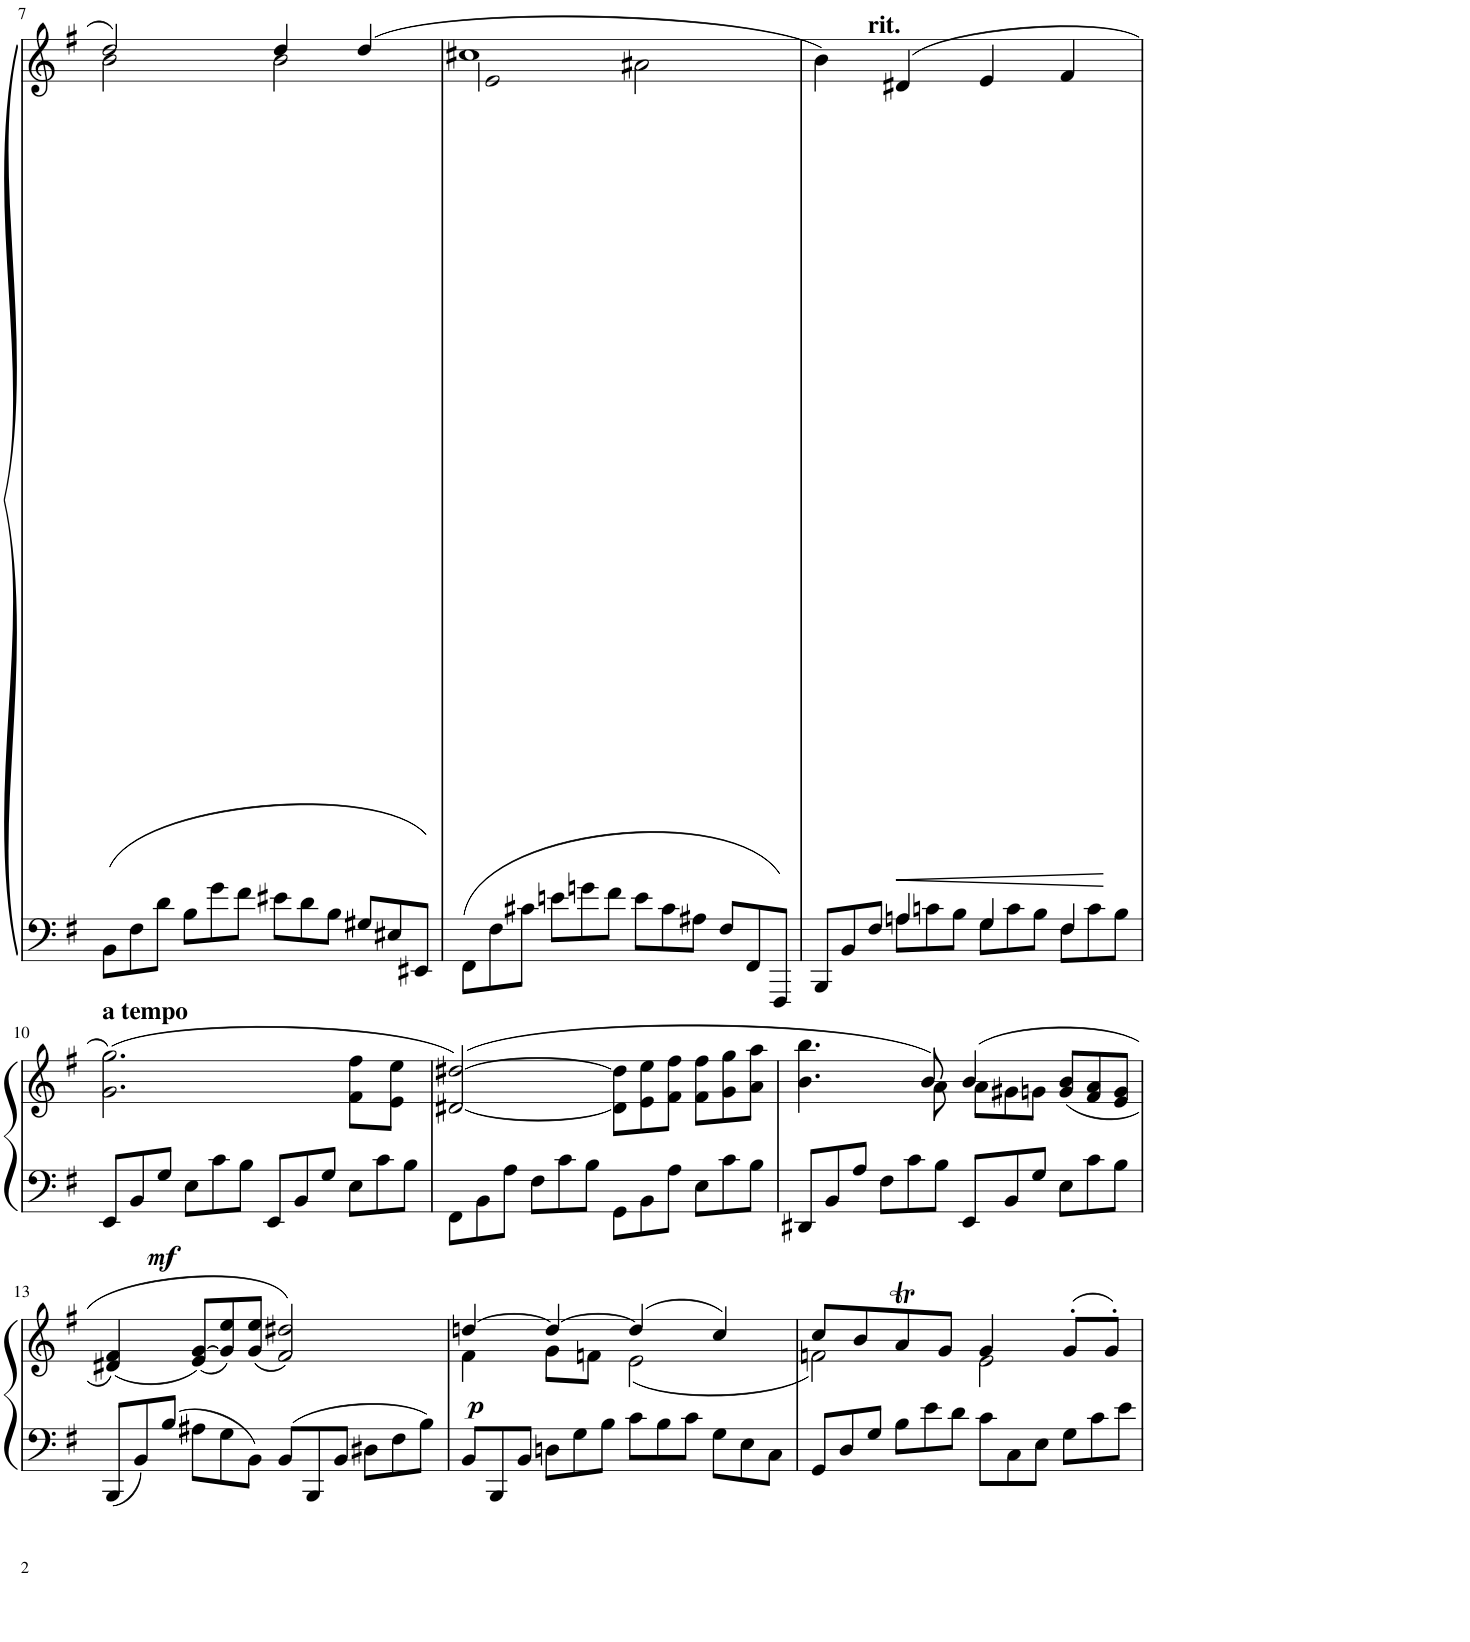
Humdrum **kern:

**kern	**kern	**dynam
*part1	*part1	*part1
*staff2	*staff1	*staff1/2
*I"Piano	*	*
*I'Pno	*	*
!!LO:PB:g=z
*clefF4	*clefG2	*
*k[f#]	*k[f#]	*
*M4/4	*M4/4	*
*met(c)	*met(c)	*
*Xtuplet	*	*
=7	=7	=7
*	*^	*
12BB\L	2dd/	2b\	.
12F#\	.	.	.
12d\J	.	.	.
12B\L	.	.	.
12g\	.	.	.
12f#\J	.	.	.
12e#X\L	4dd/	2b\	.
12d\	.	.	.
12B\J	.	.	.
12G#X/L	(4dd/	.	.
12E#X/	.	.	.
12EE#X/J	.	.	.
=8	=8	=8	=8
12FF#\L	1cc#X	2b\	.
12F#\	.	.	.
12c#X\J	.	.	.
12en\L	.	.	.
12gn\	.	.	.
12f#\J	.	.	.
12e\L	.	2a#X\	.
12c#\	.	.	.
12A#X\J	.	.	.
12F#/L	.	.	.
12FF#/	.	.	.
12FFF#/J	.	.	.
=9	=9	=9	=9
*^	*	*	*
12BBB/L	4ryy	4b\)	6ryy	.
12BB/	.	.	.	.
!	!	!	!LO:TX:a:B:t=rit.	!
12F#/J	.	.	3%2ryy	.
!	!	!	!	!LO:HP:b
4An/	12A\L	(4d#X/	.	<
.	12cn\	.	.	.
.	12B\J	.	.	.
4G/	12G\L	4e/	.	.
.	12c\	.	.	.
.	12B\J	.	.	.
4F#/	12F#\L	4f#/	.	[
.	12c\	.	6ryy	.
.	12B\J	.	.	.
!!LO:LB:g=z
=10	=10	=10	=10	=10
!	!	!LO:TX:a:B:t=a tempo	!	!
!	!	!	!	!LO:DY:b=2
*v	*v	*	*	*
*	*v	*v	*
12EE/L	(2.g\ 2.gg\)	mf
12BB/	.	.
12G/J	.	.
12E\L	.	.
12c\	.	.
12B\J	.	.
12EE/L	.	.
12BB/	.	.
12G/J	.	.
12E\L	8f#\ 8ff#\L	.
12c\	.	.
.	8e\ 8ee\J	.
12B\J	.	.
=11	=11	=11
12FF#\L	([2d#X/ [2dd#X/)	.
12BB\	.	.
12A\J	.	.
12F#\L	.	.
12c\	.	.
12B\J	.	.
*	*Xtuplet	*
12GG\L	12d#\] 12dd#\]L	.
12BB\	12e\ 12ee\	.
12A\J	12f#\ 12ff#\J	.
12E\L	12f#\ 12ff#\L	.
12c\	12g\ 12gg\	.
12B\J	12a\ 12aa\J	.
=12	=12	=12
*	*^	*
12DD#X/L	4.b\ 4.bb\	4.ryy	.
12BB/	.	.	.
12A/J	.	.	.
12F#\L	.	.	.
12c\	.	.	.
.	8b/)	8a\	.
12B\J	.	.	.
12EE/L	(4b/	12a\L	.
12BB/	.	12g#X\	.
12G/J	.	12gn\J	.
12E\L	(12g/ 12b/L	4ryy	.
12c\	12f#/ 12a/	.	.
12B\J	12e/ 12g/J	.	.
*	*v	*v	*
!!LO:LB:g=z
=13	=13	=13
12BBB/L	(4d#X/ 4f#/)	.
12BB/	.	.
12B/J	.	.
12A#X\L	(12e/ [12g/L)	.
12G\	12g/] 12ee/)	.
12BB\J	(12g/ 12ee/J	.
12BB/L	2f#/ 2dd#X/))	.
12BBB/	.	.
12BB/J	.	.
12D#X\L	.	.
12F#\	.	.
12B\J	.	.
=14	=14	=14
*	*^	*
!	!	!	!LO:DY:b
12BB/L	[4ddn/	4f#\	p
12BBB/	.	.	.
12BB/J	.	.	.
12Dn\L	4dd/_	8g\L	.
12G\	.	.	.
.	.	8fn\J	.
12B\J	.	.	.
12c\L	(4dd/]	(2e\	.
12B\	.	.	.
12c\J	.	.	.
12G\L	4cc/)	.	.
12E\	.	.	.
12C\J	.	.	.
=15	=15	=15	=15
*	*	*^	*
12GG/L	8cc/L	2fn\)	96%25ryy	.
12D/	.	.	.	.
.	8b/	.	.	.
12G/J	.	.	.	.
12B\L	8aT/	.	.	.
.	.	.	48ryy	.
.	.	.	48b!	.
.	.	.	12a!	.
12e\	.	.	.	.
.	8g/J	.	.	.
.	.	.	96%59ryy	.
12d\J	.	.	.	.
12c\L	4g/	2e\	.	.
12C\	.	.	.	.
12E\J	.	.	.	.
12G\L	(8g'/L	.	.	.
12c\	.	.	.	.
.	8g'/J)	.	.	.
12e\J	.	.	.	.
*	*v	*v	*v	*
=	=	=
*-	*-	*-
